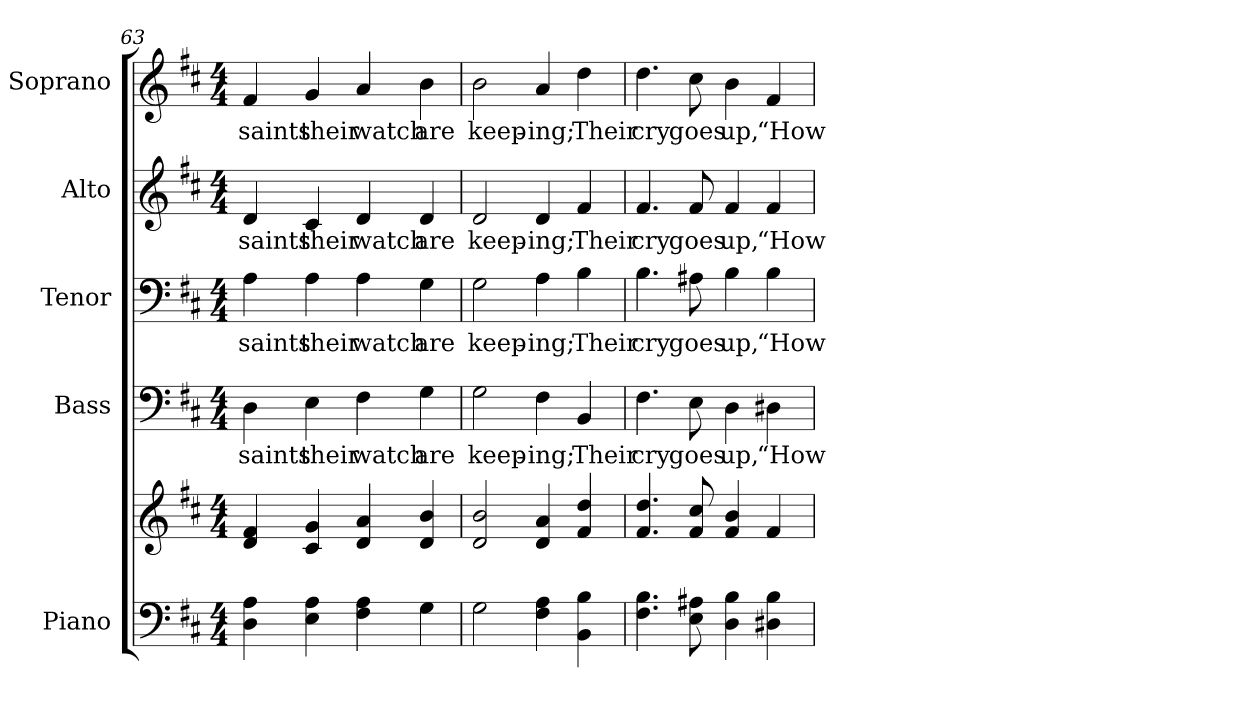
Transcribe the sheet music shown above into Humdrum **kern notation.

**kern	**kern	**kern	**text	**kern	**text	**kern	**text	**kern	**text
*part5	*part5	*part4	*part4	*part3	*part3	*part2	*part2	*part1	*part1
*staff6	*staff5	*staff4	*staff4	*staff3	*staff3	*staff2	*staff2	*staff1	*staff1
*I"Piano	*	*I"Bass	*	*I"Tenor	*	*I"Alto	*	*I"Soprano	*
*I'Pno.	*	*I'B.	*	*I'T.	*	*I'A.	*	*I'S.	*
*clefF4	*clefG2	*clefF4	*	*clefF4	*	*clefG2	*	*clefG2	*
*k[f#c#]	*k[f#c#]	*k[f#c#]	*	*k[f#c#]	*	*k[f#c#]	*	*k[f#c#]	*
*D:	*D:	*D:	*	*D:	*	*D:	*	*D:	*
*M4/4	*M4/4	*M4/4	*	*M4/4	*	*M4/4	*	*M4/4	*
=63	=63	=63	=63	=63	=63	=63	=63	=63	=63
!	!	!	!LO:LY:b:color=#000000	!	!	!	!	!	!
!	!	!	!	!	!LO:LY:b:color=#000000	!	!	!	!
!	!	!	!	!	!	!	!LO:LY:b:color=#000000	!	!
!	!	!	!	!	!	!	!	!	!LO:LY:b:color=#000000
4Di\ 4Ai	4di/ 4f#i	4Di\	saints	4Ai\	saints	4di/	saints	4f#i/	saints
!	!	!	!LO:LY:b:color=#000000	!	!	!	!	!	!
!	!	!	!	!	!LO:LY:b:color=#000000	!	!	!	!
!	!	!	!	!	!	!	!LO:LY:b:color=#000000	!	!
!	!	!	!	!	!	!	!	!	!LO:LY:b:color=#000000
4Ei\ 4Ai	4c#i/ 4gi	4Ei\	their	4Ai\	their	4c#i/	their	4gi/	their
!	!	!	!LO:LY:b:color=#000000	!	!	!	!	!	!
!	!	!	!	!	!LO:LY:b:color=#000000	!	!	!	!
!	!	!	!	!	!	!	!LO:LY:b:color=#000000	!	!
!	!	!	!	!	!	!	!	!	!LO:LY:b:color=#000000
4F#i\ 4Ai	4di/ 4ai	4F#i\	watch	4Ai\	watch	4di/	watch	4ai/	watch
!	!	!	!LO:LY:b:color=#000000	!	!	!	!	!	!
!	!	!	!	!	!LO:LY:b:color=#000000	!	!	!	!
!	!	!	!	!	!	!	!LO:LY:b:color=#000000	!	!
!	!	!	!	!	!	!	!	!	!LO:LY:b:color=#000000
4Gi\	4di/ 4bi	4Gi\	are	4Gi\	are	4di/	are	4bi\	are
!!LO:PB:g=z
=64	=64	=64	=64	=64	=64	=64	=64	=64	=64
!	!	!	!LO:LY:b:color=#000000	!	!	!	!	!	!
!	!	!	!	!	!LO:LY:b:color=#000000	!	!	!	!
!	!	!	!	!	!	!	!LO:LY:b:color=#000000	!	!
!	!	!	!	!	!	!	!	!	!LO:LY:b:color=#000000
2Gi\	2di/ 2bi	2Gi\	keep-	2Gi\	keep-	2di/	keep-	2bi\	keep-
!	!	!	!LO:LY:b:color=#000000	!	!	!	!	!	!
!	!	!	!	!	!LO:LY:b:color=#000000	!	!	!	!
!	!	!	!	!	!	!	!LO:LY:b:color=#000000	!	!
!	!	!	!	!	!	!	!	!	!LO:LY:b:color=#000000
4F#i\ 4Ai	4di/ 4ai	4F#i\	-ing;	4Ai\	-ing;	4di/	-ing;	4ai/	-ing;
!	!	!	!LO:LY:b:color=#000000	!	!	!	!	!	!
!	!	!	!	!	!LO:LY:b:color=#000000	!	!	!	!
!	!	!	!	!	!	!	!LO:LY:b:color=#000000	!	!
!	!	!	!	!	!	!	!	!	!LO:LY:b:color=#000000
4BBi\ 4Bi	4f#i/ 4ddi	4BBi/	Their	4Bi\	Their	4f#i/	Their	4ddi\	Their
=65	=65	=65	=65	=65	=65	=65	=65	=65	=65
!	!	!	!LO:LY:b:color=#000000	!	!	!	!	!	!
!	!	!	!	!	!LO:LY:b:color=#000000	!	!	!	!
!	!	!	!	!	!	!	!LO:LY:b:color=#000000	!	!
!	!	!	!	!	!	!	!	!	!LO:LY:b:color=#000000
4.F#i\ 4.Bi	4.f#i/ 4.ddi	4.F#i\	cry	4.Bi\	cry	4.f#i/	cry	4.ddi\	cry
!	!	!	!LO:LY:b:color=#000000	!	!	!	!	!	!
!	!	!	!	!	!LO:LY:b:color=#000000	!	!	!	!
!	!	!	!	!	!	!	!LO:LY:b:color=#000000	!	!
!	!	!	!	!	!	!	!	!	!LO:LY:b:color=#000000
8Ei\ 8A#Xi	8f#i/ 8cc#i	8Ei\	goes	8A#Xi\	goes	8f#i/	goes	8cc#i\	goes
!	!	!	!LO:LY:b:color=#000000	!	!	!	!	!	!
!	!	!	!	!	!LO:LY:b:color=#000000	!	!	!	!
!	!	!	!	!	!	!	!LO:LY:b:color=#000000	!	!
!	!	!	!	!	!	!	!	!	!LO:LY:b:color=#000000
4Di\ 4Bi	4f#i/ 4bi	4Di\	up,	4Bi\	up,	4f#i/	up,	4bi\	up,
!	!	!	!LO:LY:b:color=#000000	!	!	!	!	!	!
!	!	!	!	!	!LO:LY:b:color=#000000	!	!	!	!
!	!	!	!	!	!	!	!LO:LY:b:color=#000000	!	!
!	!	!	!	!	!	!	!	!	!LO:LY:b:color=#000000
4D#Xi\ 4Bi	4f#i/	4D#Xi\	“How	4Bi\	“How	4f#i/	“How	4f#i/	“How
=	=	=	=	=	=	=	=	=	=
*-	*-	*-	*-	*-	*-	*-	*-	*-	*-
